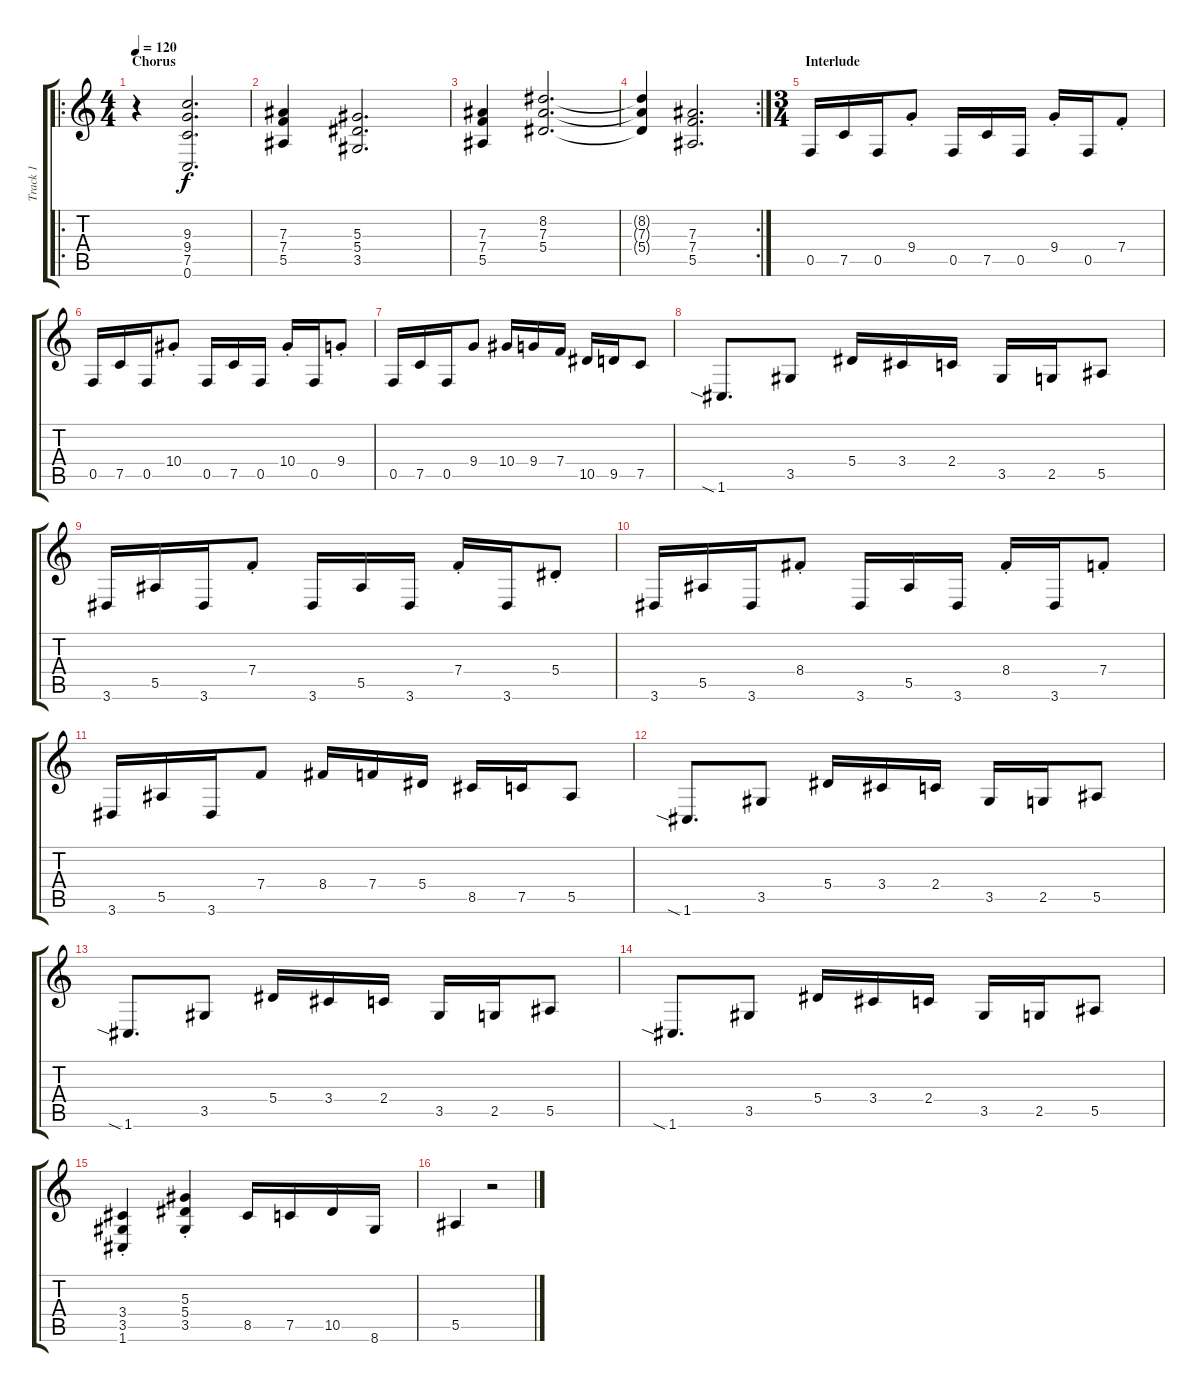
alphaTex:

\track ("Track 1" "Track 1") {instrument distortionguitar}
\staff {score tabs}
\tuning (C4 G3 Eb3 Bb2 F2 C2) {hide}
\ro
\ts (4 4)
\section ("" "Chorus")
\tempo 120
\clef g2
\ks c
r.4{dy f} (9.3 9.4 7.5 0.6).2{d} |
(7.3 7.4 5.5).4 (5.3 5.4 3.5).2{d} |
(7.3 7.4 5.5).4 (8.2 7.3 5.4).2{d} |
\rc 2
(8.2{t} 7.3{t} 5.4{t}).4 (7.3 7.4 5.5).2{d} |
\ts (3 4)
\section ("" "Interlude")
0.5.16 7.5.16 0.5.16 9.4{st}.8 0.5.16 7.5.16 0.5.16 9.4{st}.16 0.5.16 7.4{st}.8 |
0.5.16 7.5.16 0.5.16 10.4{st}.8 0.5.16 7.5.16 0.5.16 10.4{st}.16 0.5.16 9.4{st}.8 |
0.5.16 7.5.16 0.5.16 9.4.8 10.4.16 9.4.16 7.4.16 10.5.16 9.5.16 7.5.8 |
1.6{sia}.8{d} 3.5.8 5.4.16 3.4.16 2.4.16 3.5.16 2.5.16 5.5.8 |
3.6.16 5.5.16 3.6.16 7.4{st}.8 3.6.16 5.5.16 3.6.16 7.4{st}.16 3.6.16 5.4{st}.8 |
3.6.16 5.5.16 3.6.16 8.4{st}.8 3.6.16 5.5.16 3.6.16 8.4{st}.16 3.6.16 7.4{st}.8 |
3.6.16 5.5.16 3.6.16 7.4.8 8.4.16 7.4.16 5.4.16 8.5.16 7.5.16 5.5.8 |
1.6{sia}.8{d} 3.5.8 5.4.16 3.4.16 2.4.16 3.5.16 2.5.16 5.5.8 |
1.6{sia}.8{d} 3.5.8 5.4.16 3.4.16 2.4.16 3.5.16 2.5.16 5.5.8 |
1.6{sia}.8{d} 3.5.8 5.4.16 3.4.16 2.4.16 3.5.16 2.5.16 5.5.8 |
(3.4{st} 3.5{st} 1.6{st}).4 (5.3{st} 5.4{st} 3.5{st}).4 8.5.16 7.5.16 10.5.16 8.6.16 |
5.5.4 r.2
